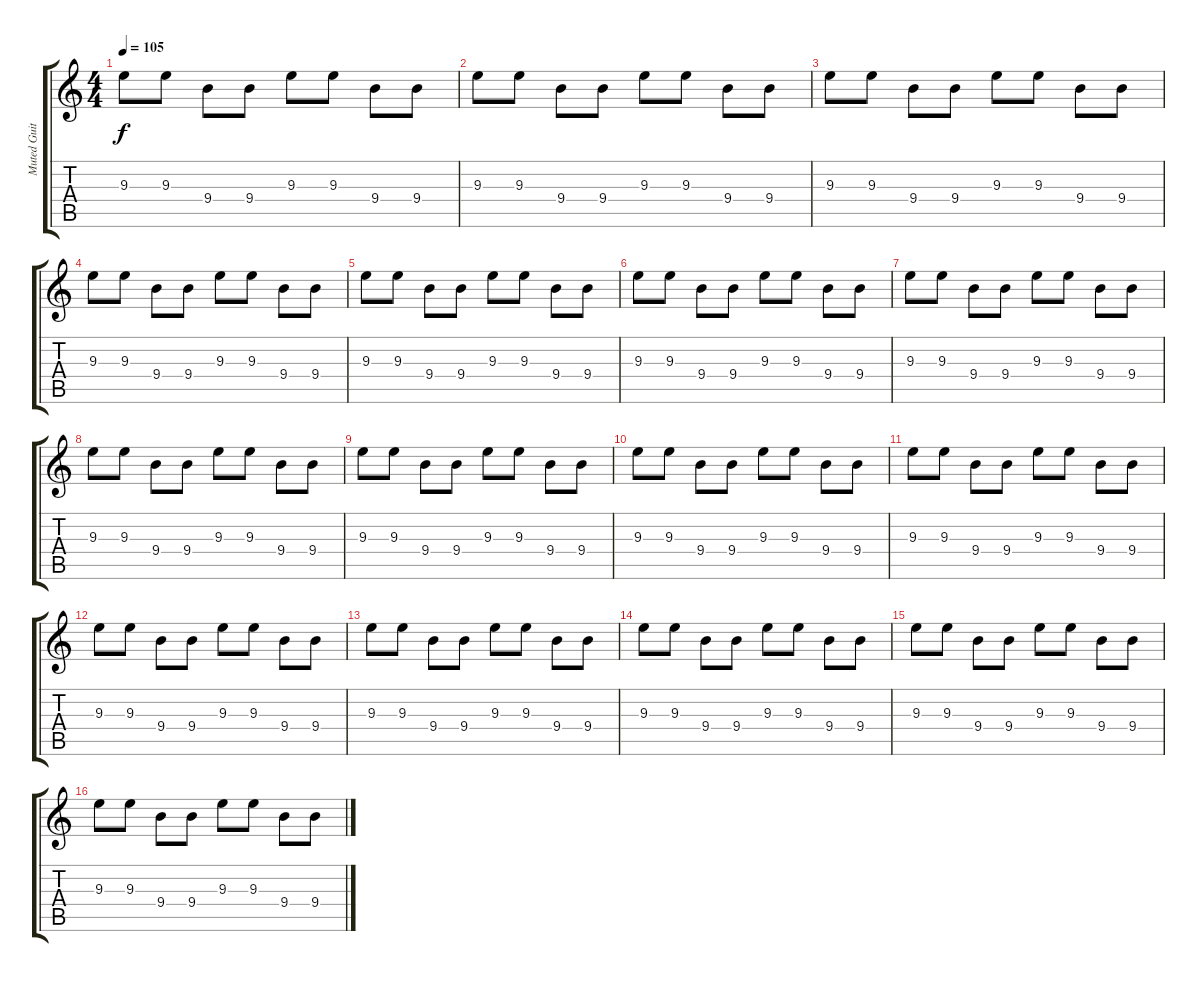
\track ("Muted Guitar" "Muted Guit") {instrument electricguitarmuted}
\staff {score tabs}
\tuning (E4 B3 G3 D3 A2 E2) {hide}
\ts (4 4)
\tempo 105
\clef g2
\ks c
9.3.8{dy f} 9.3.8 9.4.8 9.4.8 9.3.8 9.3.8 9.4.8 9.4.8 |
9.3.8 9.3.8 9.4.8 9.4.8 9.3.8 9.3.8 9.4.8 9.4.8 |
9.3.8 9.3.8 9.4.8 9.4.8 9.3.8 9.3.8 9.4.8 9.4.8 |
9.3.8 9.3.8 9.4.8 9.4.8 9.3.8 9.3.8 9.4.8 9.4.8 |
9.3.8 9.3.8 9.4.8 9.4.8 9.3.8 9.3.8 9.4.8 9.4.8 |
9.3.8 9.3.8 9.4.8 9.4.8 9.3.8 9.3.8 9.4.8 9.4.8 |
9.3.8 9.3.8 9.4.8 9.4.8 9.3.8 9.3.8 9.4.8 9.4.8 |
9.3.8 9.3.8 9.4.8 9.4.8 9.3.8 9.3.8 9.4.8 9.4.8 |
9.3.8 9.3.8 9.4.8 9.4.8 9.3.8 9.3.8 9.4.8 9.4.8 |
9.3.8 9.3.8 9.4.8 9.4.8 9.3.8 9.3.8 9.4.8 9.4.8 |
9.3.8 9.3.8 9.4.8 9.4.8 9.3.8 9.3.8 9.4.8 9.4.8 |
9.3.8 9.3.8 9.4.8 9.4.8 9.3.8 9.3.8 9.4.8 9.4.8 |
9.3.8 9.3.8 9.4.8 9.4.8 9.3.8 9.3.8 9.4.8 9.4.8 |
9.3.8 9.3.8 9.4.8 9.4.8 9.3.8 9.3.8 9.4.8 9.4.8 |
9.3.8 9.3.8 9.4.8 9.4.8 9.3.8 9.3.8 9.4.8 9.4.8 |
9.3.8 9.3.8 9.4.8 9.4.8 9.3.8 9.3.8 9.4.8 9.4.8
